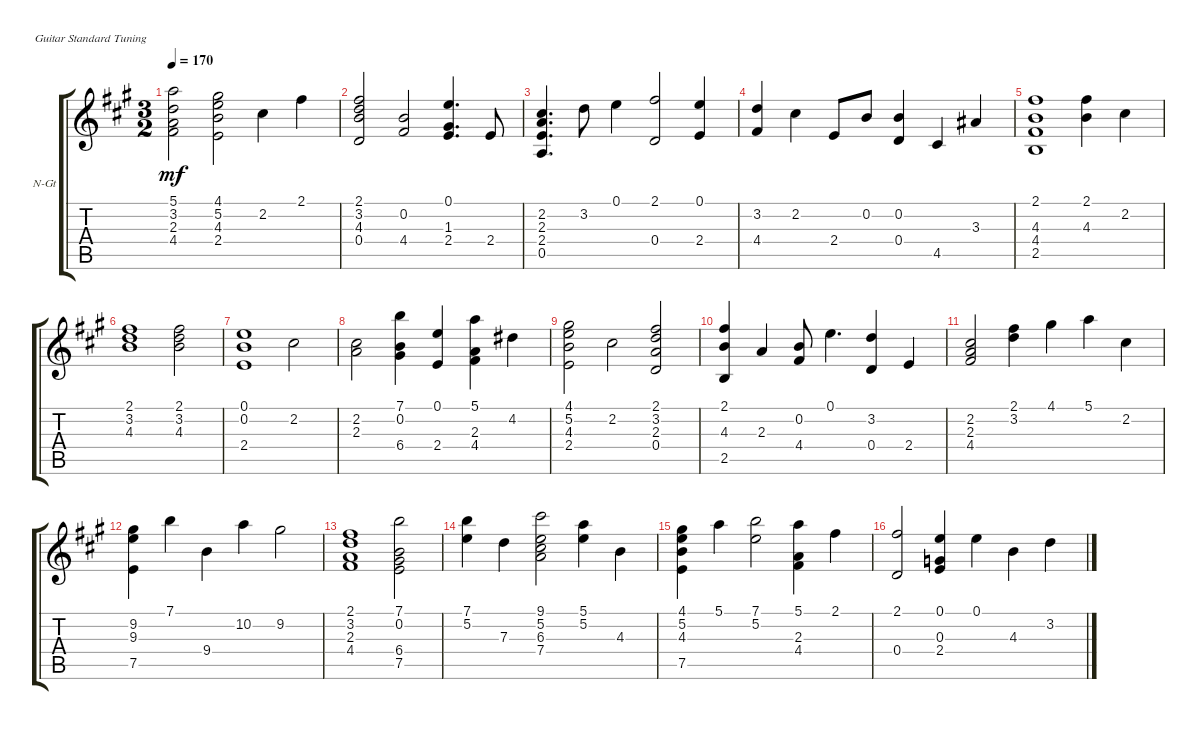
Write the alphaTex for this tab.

\defaultSystemsLayout 4
\bracketExtendMode groupsimilarinstruments
\firstSystemTrackNameOrientation horizontal
\otherSystemsTrackNameOrientation horizontal
\track ("Nylon Guitar" "N-Gt") {instrument acousticguitarnylon}
\staff {score tabs}
\tuning (E4 B3 G3 D3 A2 E2)
\ts (3 2)
\tempo 170
\clef g2
\ks a
(4.4 2.3 3.2 5.1).2{dy mf} (4.1 5.2 4.3 2.4).2 2.2.4 2.1.4 |
(2.1 3.2 4.3 0.4).2 (4.4 0.2).2 (0.1 1.3 2.4).4{d} 2.4.8 |
(0.5 2.4 2.3 2.2).4{d} 3.2.8 0.1.4 (2.1 0.4).2 (2.4 0.1).4 |
(3.2 4.4).4 2.2.4 2.4.8 0.2.8 (0.2 0.4).4 4.5.4 3.3.4 |
(2.1 4.4 2.5 4.3).1 (2.1 4.3).4 2.2.4 |
(2.1 3.2 4.3).1 (2.1 3.2 4.3).2 |
(0.1 0.2 2.4).1 2.2.2 |
(2.2 2.3).2 (7.1 0.2 6.4).4 (0.1 2.4).4 (5.1 2.3 4.4).4 4.2.4 |
(4.1 5.2 4.3 2.4).2 2.2.2 (2.1 3.2 2.3 0.4).2 |
(2.5 4.3 2.1).4 2.3.4 (4.4 0.2).8 0.1.4{d} (3.2 0.4).4 2.4.4 |
(4.4 2.3 2.2).2 (3.2 2.1).4 4.1.4 5.1.4 2.2.4 |
(9.2 9.3 7.5).4 7.1.4 9.4.4 10.2.4 9.2.2 |
(2.1 3.2 2.3 4.4).1 (7.5 6.4 0.2 7.1).2 |
(7.1 5.2).4 7.3.4 (5.2 6.3 7.4 9.1).2 (5.1 5.2).4 4.3.4 |
(4.1 5.2 4.3 7.5).4 5.1.4 (7.1 5.2).2 (5.1 2.3 4.4).4 2.1.4 |
(2.1 0.4).2 (2.4 0.3 0.1).4 0.1.4 4.3.4 3.2.4
